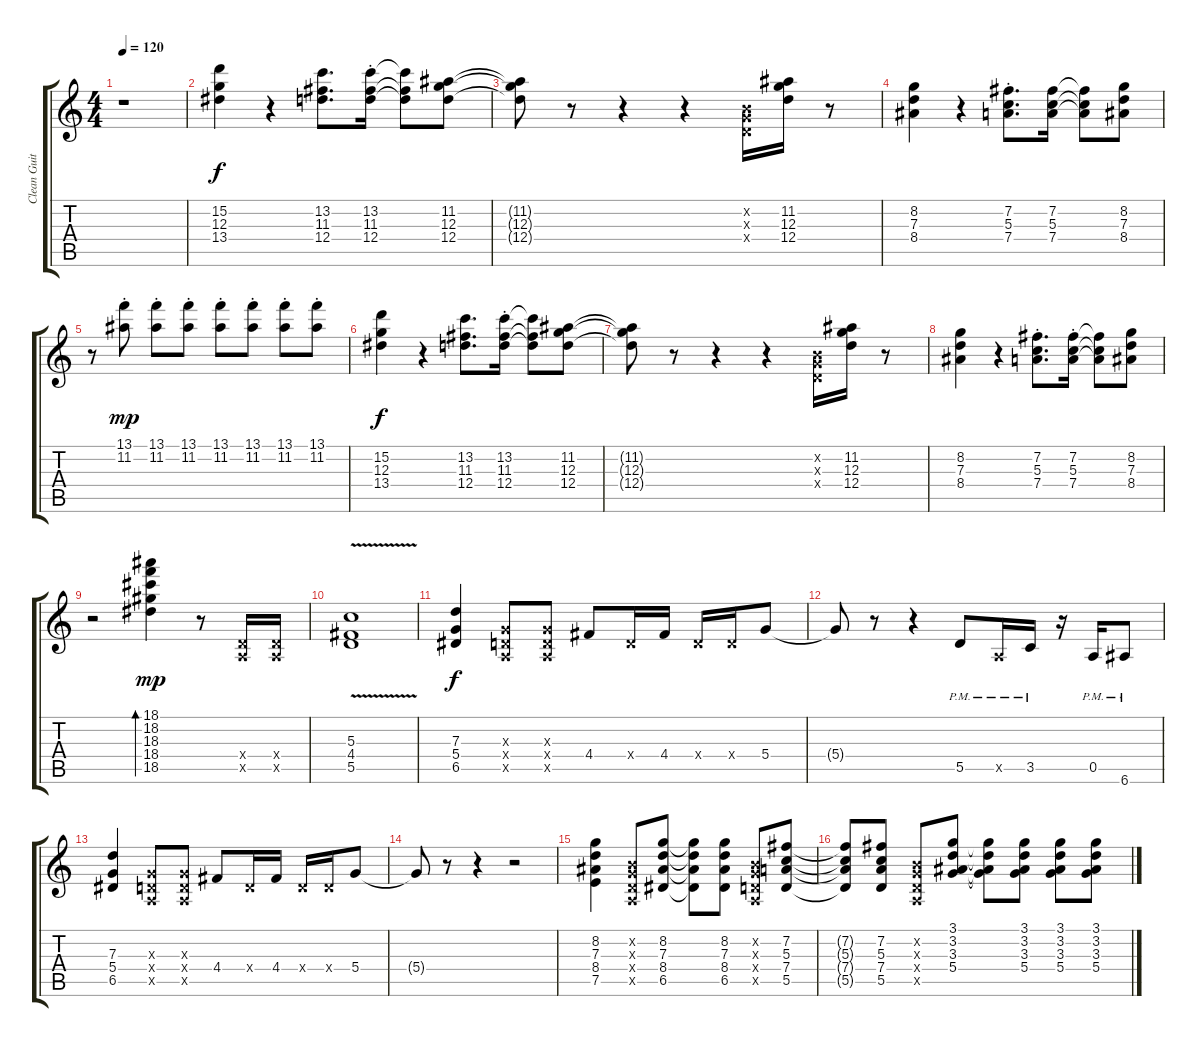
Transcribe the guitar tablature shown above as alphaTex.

\track ("Clean Guitar" "Clean Guit") {instrument electricguitarclean}
\staff {score tabs}
\tuning (E4 B3 G3 D3 A2 E2) {hide}
\ts (4 4)
\tempo 120
\clef g2
\ks c
r.1{dy f} |
(15.2 12.3 13.4).4 r.4 (13.2 11.3 12.4).8{d} (13.2{st} 11.3{st} 12.4{st}).16 (13.2{t} 11.3{t} 12.4{t}).8 (11.2 12.3 12.4).8 |
(11.2{t} 12.3{t} 12.4{t}).8 r.8 r.4 r.4 (0.2{x} 0.3{x} 0.4{x}).16 (11.2 12.3 12.4).16 r.8 |
(8.2 7.3 8.4).4 r.4 (7.2{st} 5.3{st} 7.4{st}).8{d} (7.2 5.3 7.4).16 (7.2{t} 5.3{t} 7.4{t}).8 (8.2 7.3 8.4).8 |
r.8 (13.1{st} 11.2{st}).8{dy mp} (13.1{st} 11.2{st}).8 (13.1{st} 11.2{st}).8 (13.1{st} 11.2{st}).8 (13.1{st} 11.2{st}).8 (13.1{st} 11.2{st}).8 (13.1{st} 11.2{st}).8 |
(15.2 12.3 13.4).4{dy f} r.4 (13.2 11.3 12.4).8{d} (13.2{st} 11.3{st} 12.4{st}).16 (13.2{t} 11.3{t} 12.4{t}).8 (11.2 12.3 12.4).8 |
(11.2{t} 12.3{t} 12.4{t}).8 r.8 r.4 r.4 (0.2{x} 0.3{x} 0.4{x}).16 (11.2 12.3 12.4).16 r.8 |
(8.2 7.3 8.4).4 r.4 (7.2{st} 5.3{st} 7.4{st}).8{d} (7.2{st} 5.3{st} 7.4{st}).16 (7.2{t} 5.3{t} 7.4{t}).8 (8.2 7.3 8.4).8 |
r.2 (18.1 18.2 18.3 18.4 18.5).4{bd 240 dy mp} r.8 (0.4{x} 0.5{x}).16 (0.4{x} 0.5{x}).16 |
(5.3{v} 4.4 5.5).1 |
(7.3 5.4 6.5).4{dy f} (0.3{x} 0.4{x} 0.5{x}).8 (0.3{x} 0.4{x} 0.5{x}).8 4.4.8 0.4{x}.16 4.4.16 0.4{x}.16 0.4{x}.16 5.4.8 |
5.4{t}.8 r.8 r.4 5.5{pm}.8 0.5{pm x}.16 3.5{pm}.16 r.16 0.5{pm}.16 6.6{pm}.8 |
(7.3 5.4 6.5).4 (0.3{x} 0.4{x} 0.5{x}).8 (0.3{x} 0.4{x} 0.5{x}).8 4.4.8 0.4{x}.16 4.4.16 0.4{x}.16 0.4{x}.16 5.4.8 |
5.4{t}.8 r.8 r.4 r.2 |
(8.2 7.3 8.4 7.5).4 (0.2{x} 0.3{x} 0.4{x} 0.5{x}).8 (8.2 7.3 8.4 6.5).8 (8.2{t} 7.3{t} 8.4{t} 6.5{t}).8 (8.2 7.3 8.4 6.5).8 (0.2{x} 0.3{x} 0.4{x} 0.5{x}).8 (7.2 5.3 7.4 5.5).8 |
(7.2{t} 5.3{t} 7.4{t} 5.5{t}).8 (7.2 5.3 7.4 5.5).8 (0.2{x} 0.3{x} 0.4{x} 0.5{x}).8 (3.1 3.2 3.3 5.4).8 (3.1{t} 3.2{t} 3.3{t} 5.4{t}).8 (3.1 3.2 3.3 5.4).8 (3.1 3.2 3.3 5.4).8 (3.1 3.2 3.3 5.4).8
